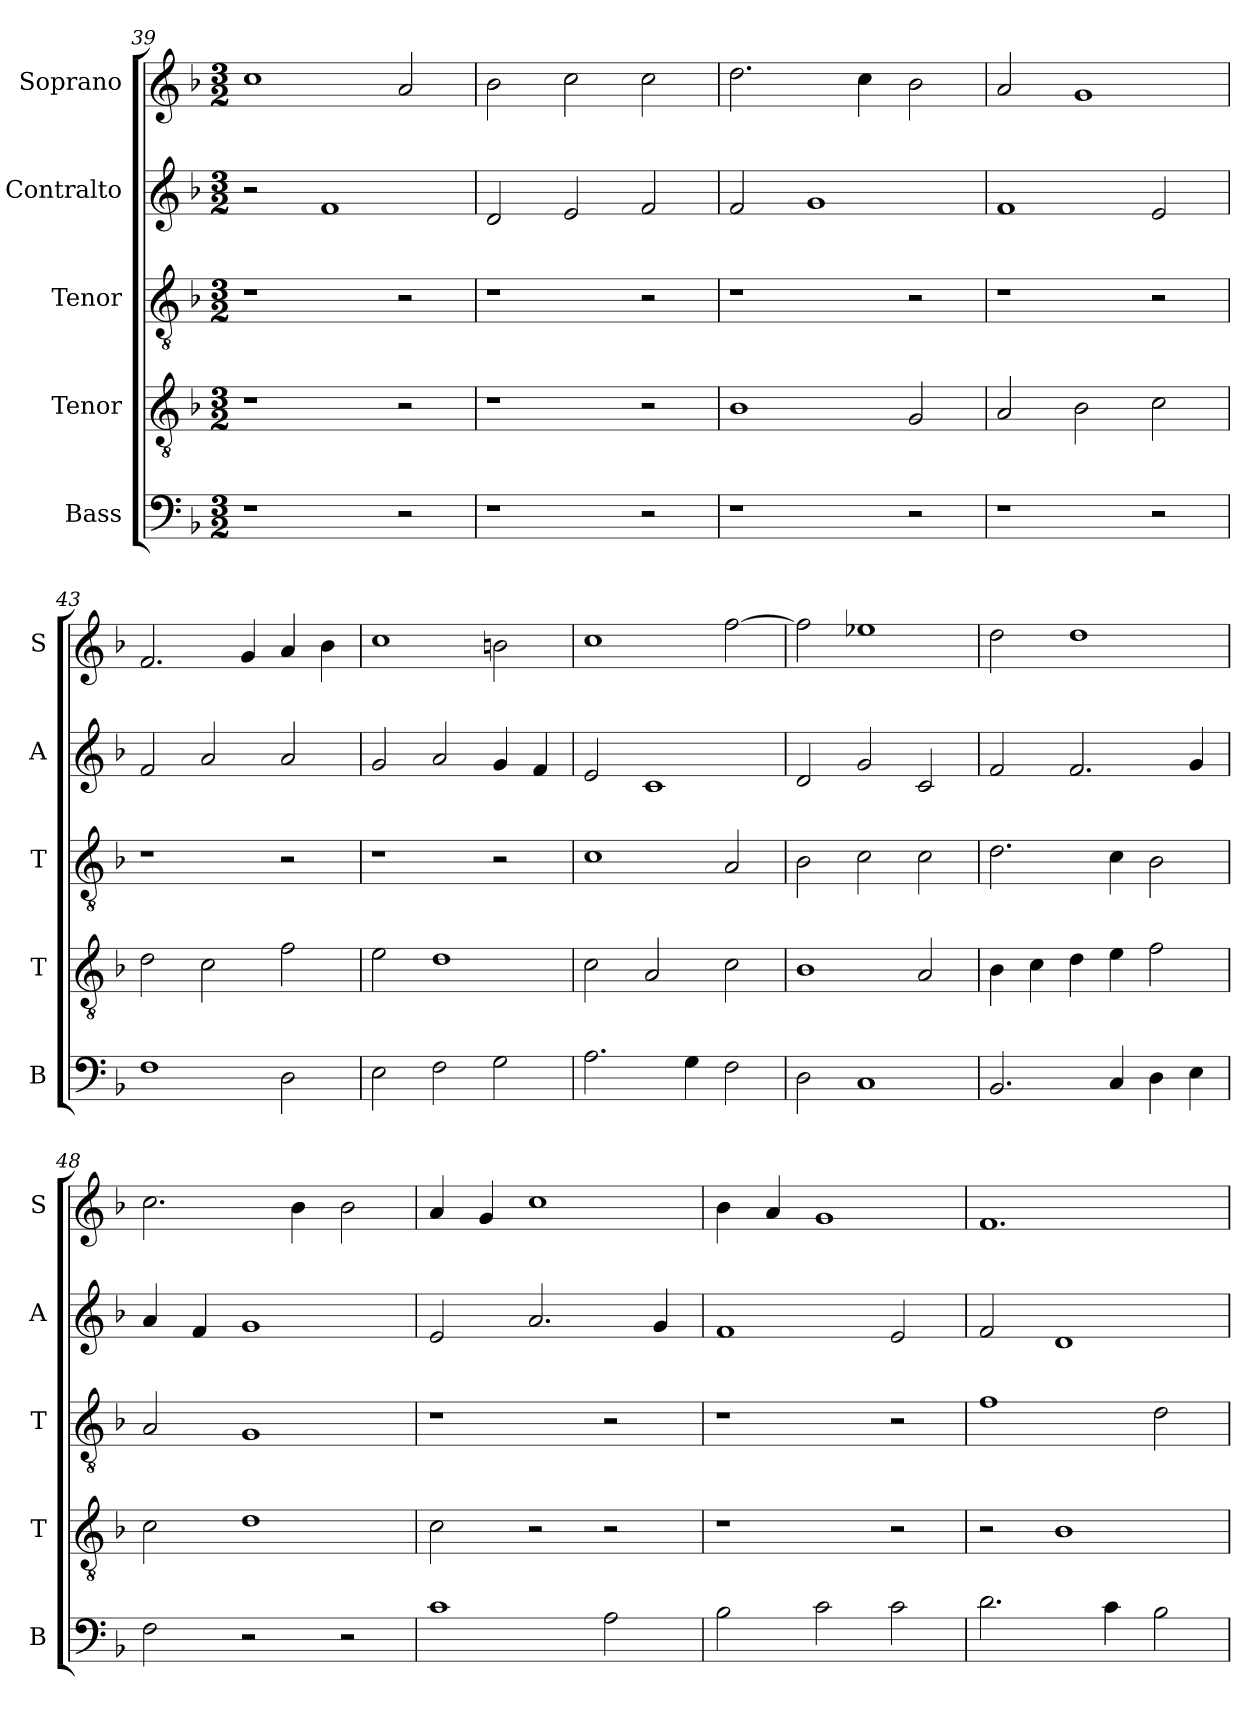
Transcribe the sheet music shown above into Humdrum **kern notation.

**kern	**kern	**kern	**kern	**kern
*part5	*part4	*part3	*part2	*part1
*staff5	*staff4	*staff3	*staff2	*staff1
*I"Bass	*I"Tenor	*I"Tenor	*I"Contralto	*I"Soprano
*I'B	*I'T	*I'T	*I'A	*I'S
*clefF4	*clefGv2	*clefGv2	*clefG2	*clefG2
*k[b-]	*k[b-]	*k[b-]	*k[b-]	*k[b-]
*F:ion	*F:ion	*F:ion	*F:ion	*F:ion
*M3/2	*M3/2	*M3/2	*M3/2	*M3/2
=39	=39	=39	=39	=39
1r	1r	1r	2r	1cc
.	.	.	1f	.
2r	2r	2r	.	2a
=40	=40	=40	=40	=40
1r	1r	1r	2d	2b-
.	.	.	2e	2cc
2r	2r	2r	2f	2cc
=41	=41	=41	=41	=41
1r	1B-	1r	2f	2.dd
.	.	.	1g	.
.	.	.	.	4cc
2r	2G	2r	.	2b-
=42	=42	=42	=42	=42
1r	2A	1r	1f	2a
.	2B-	.	.	1g
2r	2c	2r	2e	.
=43	=43	=43	=43	=43
1F	2d	1r	2f	2.f
.	2c	.	2a	.
.	.	.	.	4g
2D	2f	2r	2a	4a
.	.	.	.	4b-
=44	=44	=44	=44	=44
2E	2e	1r	2g	1cc
2F	1d	.	2a	.
2G	.	2r	4g	2bn
.	.	.	4f	.
=45	=45	=45	=45	=45
2.A	2c	1c	2e	1cc
.	2A	.	1c	.
4G	.	.	.	.
2F	2c	2A	.	[2ff
=46	=46	=46	=46	=46
2D	1B-	2B-	2d	2ff]
1C	.	2c	2g	1ee-X
.	2A	2c	2c	.
=47	=47	=47	=47	=47
2.BB-	4B-	2.d	2f	2dd
.	4c	.	.	.
.	4d	.	2.f	1dd
4C	4e	4c	.	.
4D	2f	2B-	.	.
4E	.	.	4g	.
=48	=48	=48	=48	=48
2F	2c	2A	4a	2.cc
.	.	.	4f	.
2r	1d	1G	1g	.
.	.	.	.	4b-
2r	.	.	.	2b-
=49	=49	=49	=49	=49
1c	2c	1r	2e	4a
.	.	.	.	4g
.	2r	.	2.a	1cc
2A	2r	2r	.	.
.	.	.	4g	.
=50	=50	=50	=50	=50
2B-	1r	1r	1f	4b-
.	.	.	.	4a
2c	.	.	.	1g
2c	2r	2r	2e	.
=51	=51	=51	=51	=51
2.d	2r	1f	2f	1.f
.	1B-	.	1d	.
4c	.	.	.	.
2B-	.	2d	.	.
=	=	=	=	=
*-	*-	*-	*-	*-
